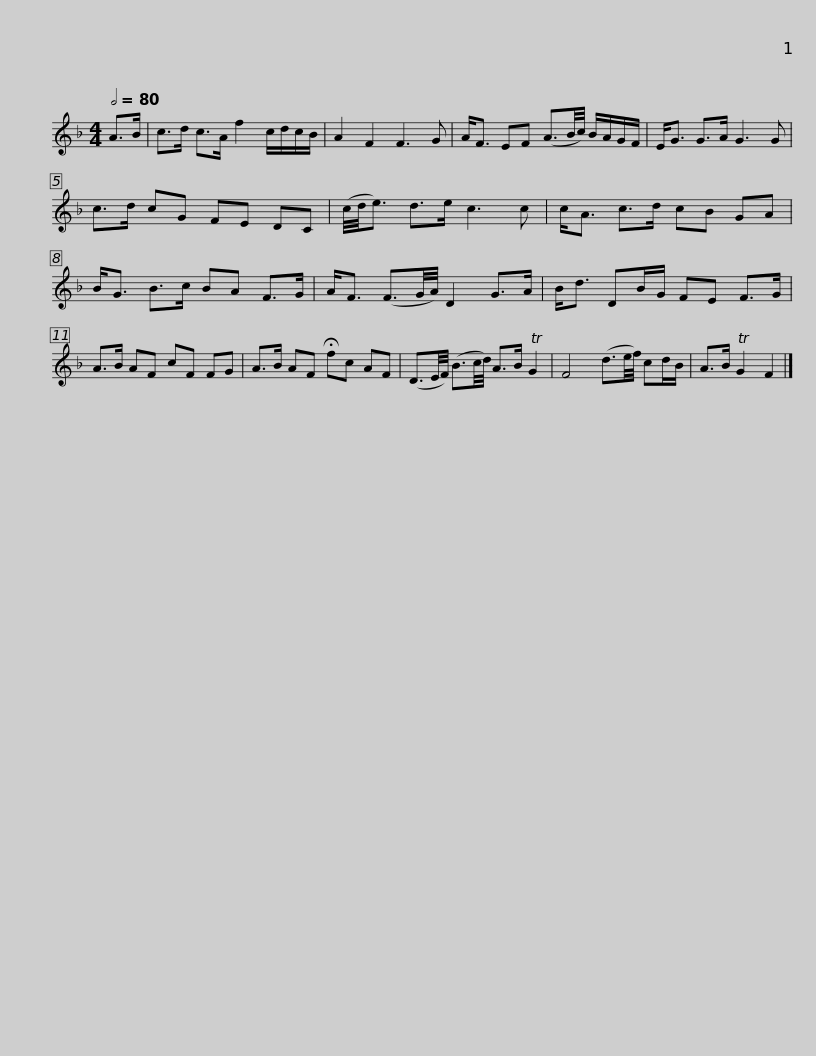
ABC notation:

X:1
L:1/8
Q:1/2=80
M:4/4
I:linebreak $
K:F
V:1 treble
V:1
 A>B | c>d c>A f2 c/d/c/B/ | A2 F2 F3 G | A<F EF (A3/2B/4c/4) B/A/G/F/ | E<G G>A G3 G |$ %5
 c>d cG FE DC | (c/4d/4e3/2) d>e c3 c | c<A c>d cB GA | B<G B>c BA F>G | A<F (F3/2G/4A/4) D2 G>A |$ %10
 B<d DB/G/ FE F>G | A>B AF cF FG | A>B AF !fermata!fc AF | (D3/2E/4F/4) (B3/2c/4d/4) A>B TG2 | F4 (d3/2e/4f/4) cd/B/ |$ %15
 A>B TG2 F2 |] %16
